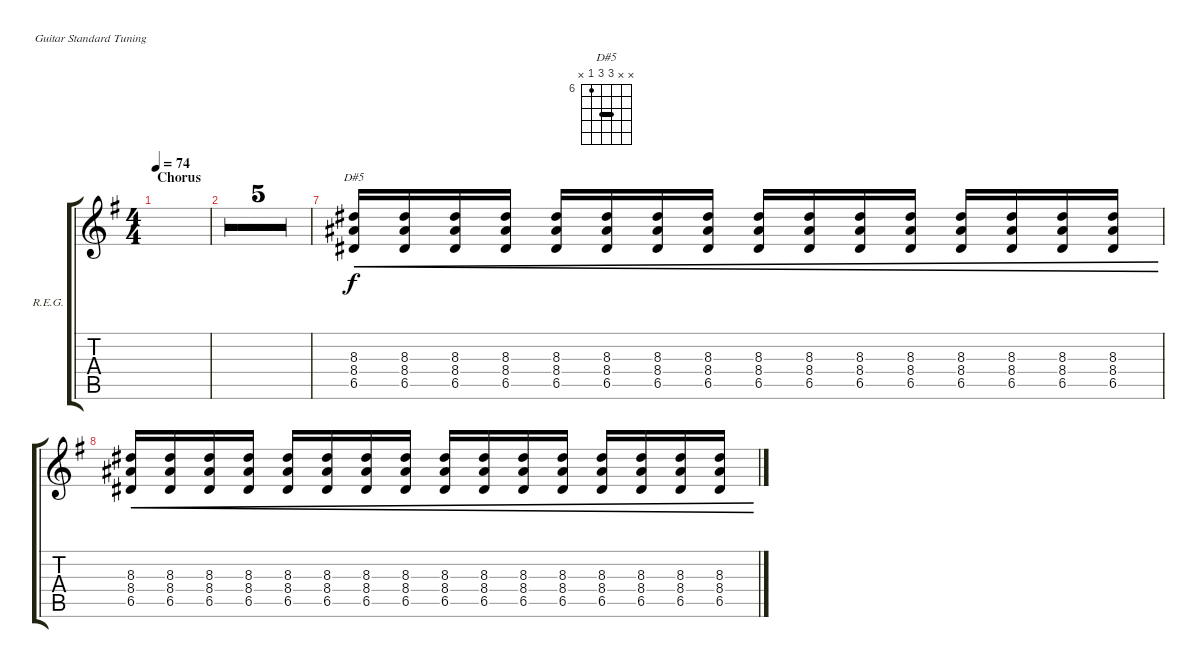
\defaultSystemsLayout 4
\bracketExtendMode groupsimilarinstruments
\firstSystemTrackNameOrientation horizontal
\otherSystemsTrackNameOrientation horizontal
\track ("Rhythm Electric Guitar" "R.E.G.") {multiBarRest instrument electricguitarclean}
\staff {score tabs}
\tuning (E4 B3 G3 D3 A2 E2)
\chord ("D#5" x x 8 8 6 x) {firstfret 6 barre 8}
\ts (4 4)
\section ("" "Chorus")
\tempo 74
\clef g2
\ks g
|
|
|
|
|
r.1 |
(6.5 8.4 8.3).16{ch "D#5" lyrics (0 "") lyrics (1 "") lyrics (2 "") lyrics (3 "") lyrics (4 "") cre} (6.5 8.4 8.3).16{lyrics (0 "") lyrics (1 "") lyrics (2 "") lyrics (3 "") lyrics (4 "") cre} (6.5 8.4 8.3).16{lyrics (0 "") lyrics (1 "") lyrics (2 "") lyrics (3 "") lyrics (4 "") cre} (6.5 8.4 8.3).16{lyrics (0 "") lyrics (1 "") lyrics (2 "") lyrics (3 "") lyrics (4 "") cre} (6.5 8.4 8.3).16{lyrics (0 "") lyrics (1 "") lyrics (2 "") lyrics (3 "") lyrics (4 "") cre} (6.5 8.4 8.3).16{lyrics (0 "") lyrics (1 "") lyrics (2 "") lyrics (3 "") lyrics (4 "") cre} (6.5 8.4 8.3).16{lyrics (0 "") lyrics (1 "") lyrics (2 "") lyrics (3 "") lyrics (4 "") cre} (6.5 8.4 8.3).16{lyrics (0 "") lyrics (1 "") lyrics (2 "") lyrics (3 "") lyrics (4 "") cre} (6.5 8.4 8.3).16{lyrics (0 "") lyrics (1 "") lyrics (2 "") lyrics (3 "") lyrics (4 "") cre} (6.5 8.4 8.3).16{lyrics (0 "") lyrics (1 "") lyrics (2 "") lyrics (3 "") lyrics (4 "") cre} (6.5 8.4 8.3).16{lyrics (0 "") lyrics (1 "") lyrics (2 "") lyrics (3 "") lyrics (4 "") cre} (6.5 8.4 8.3).16{lyrics (0 "") lyrics (1 "") lyrics (2 "") lyrics (3 "") lyrics (4 "") cre} (6.5 8.4 8.3).16{lyrics (0 "") lyrics (1 "") lyrics (2 "") lyrics (3 "") lyrics (4 "") cre} (6.5 8.4 8.3).16{lyrics (0 "") lyrics (1 "") lyrics (2 "") lyrics (3 "") lyrics (4 "") cre} (6.5 8.4 8.3).16{lyrics (0 "") lyrics (1 "") lyrics (2 "") lyrics (3 "") lyrics (4 "") cre} (6.5 8.4 8.3).16{lyrics (0 "") lyrics (1 "") lyrics (2 "") lyrics (3 "") lyrics (4 "") cre} |
(6.5 8.4 8.3).16{lyrics (0 "") lyrics (1 "") lyrics (2 "") lyrics (3 "") lyrics (4 "") cre} (6.5 8.4 8.3).16{lyrics (0 "") lyrics (1 "") lyrics (2 "") lyrics (3 "") lyrics (4 "") cre} (6.5 8.4 8.3).16{lyrics (0 "") lyrics (1 "") lyrics (2 "") lyrics (3 "") lyrics (4 "") cre} (6.5 8.4 8.3).16{lyrics (0 "") lyrics (1 "") lyrics (2 "") lyrics (3 "") lyrics (4 "") cre} (6.5 8.4 8.3).16{lyrics (0 "") lyrics (1 "") lyrics (2 "") lyrics (3 "") lyrics (4 "") cre} (6.5 8.4 8.3).16{lyrics (0 "") lyrics (1 "") lyrics (2 "") lyrics (3 "") lyrics (4 "") cre} (6.5 8.4 8.3).16{lyrics (0 "") lyrics (1 "") lyrics (2 "") lyrics (3 "") lyrics (4 "") cre} (6.5 8.4 8.3).16{lyrics (0 "") lyrics (1 "") lyrics (2 "") lyrics (3 "") lyrics (4 "") cre} (6.5 8.4 8.3).16{lyrics (0 "") lyrics (1 "") lyrics (2 "") lyrics (3 "") lyrics (4 "") cre} (6.5 8.4 8.3).16{lyrics (0 "") lyrics (1 "") lyrics (2 "") lyrics (3 "") lyrics (4 "") cre} (6.5 8.4 8.3).16{lyrics (0 "") lyrics (1 "") lyrics (2 "") lyrics (3 "") lyrics (4 "") cre} (6.5 8.4 8.3).16{lyrics (0 "") lyrics (1 "") lyrics (2 "") lyrics (3 "") lyrics (4 "") cre} (6.5 8.4 8.3).16{lyrics (0 "") lyrics (1 "") lyrics (2 "") lyrics (3 "") lyrics (4 "") cre} (6.5 8.4 8.3).16{lyrics (0 "") lyrics (1 "") lyrics (2 "") lyrics (3 "") lyrics (4 "") cre} (6.5 8.4 8.3).16{lyrics (0 "") lyrics (1 "") lyrics (2 "") lyrics (3 "") lyrics (4 "") cre} (6.5 8.4 8.3).16{lyrics (0 "") lyrics (1 "") lyrics (2 "") lyrics (3 "") lyrics (4 "") cre}
